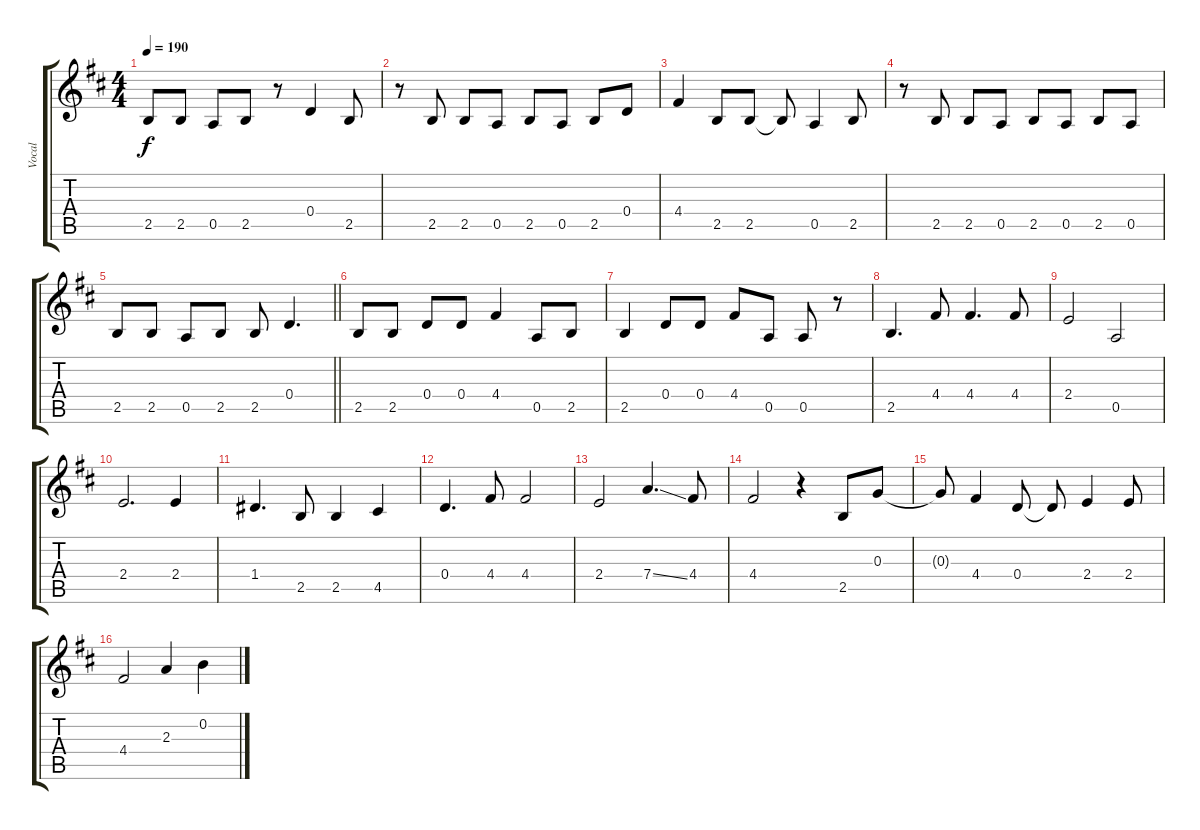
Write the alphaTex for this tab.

\track ("Vocal" "Vocal") {instrument overdrivenguitar}
\staff {score tabs}
\tuning (E4 B3 G3 D3 A2 E2) {hide}
\ts (4 4)
\tempo 190
\clef g2
\ks d
2.5.8{dy f} 2.5.8 0.5.8 2.5.8 r.8 0.4.4 2.5.8 |
r.8 2.5.8 2.5.8 0.5.8 2.5.8 0.5.8 2.5.8 0.4.8 |
4.4.4 2.5.8 2.5.8 2.5{t}.8 0.5.4 2.5.8 |
r.8 2.5.8 2.5.8 0.5.8 2.5.8 0.5.8 2.5.8 0.5.8 |
\barLineRight lightlight
2.5.8 2.5.8 0.5.8 2.5.8 2.5.8 0.4.4{d} |
2.5.8 2.5.8 0.4.8 0.4.8 4.4.4 0.5.8 2.5.8 |
2.5.4 0.4.8 0.4.8 4.4.8 0.5.8 0.5.8 r.8 |
2.5.4{d} 4.4.8 4.4.4{d} 4.4.8 |
2.4.2 0.5.2 |
2.4.2{d} 2.4.4 |
1.4.4{d} 2.5.8 2.5.4 4.5.4 |
0.4.4{d} 4.4.8 4.4.2 |
2.4.2 7.4{ss}.4{d} 4.4.8 |
4.4.2 r.4 2.5.8 0.3.8 |
0.3{t}.8 4.4.4 0.4.8 0.4{t}.8 2.4.4 2.4.8 |
4.4.2 2.3.4 0.2.4
